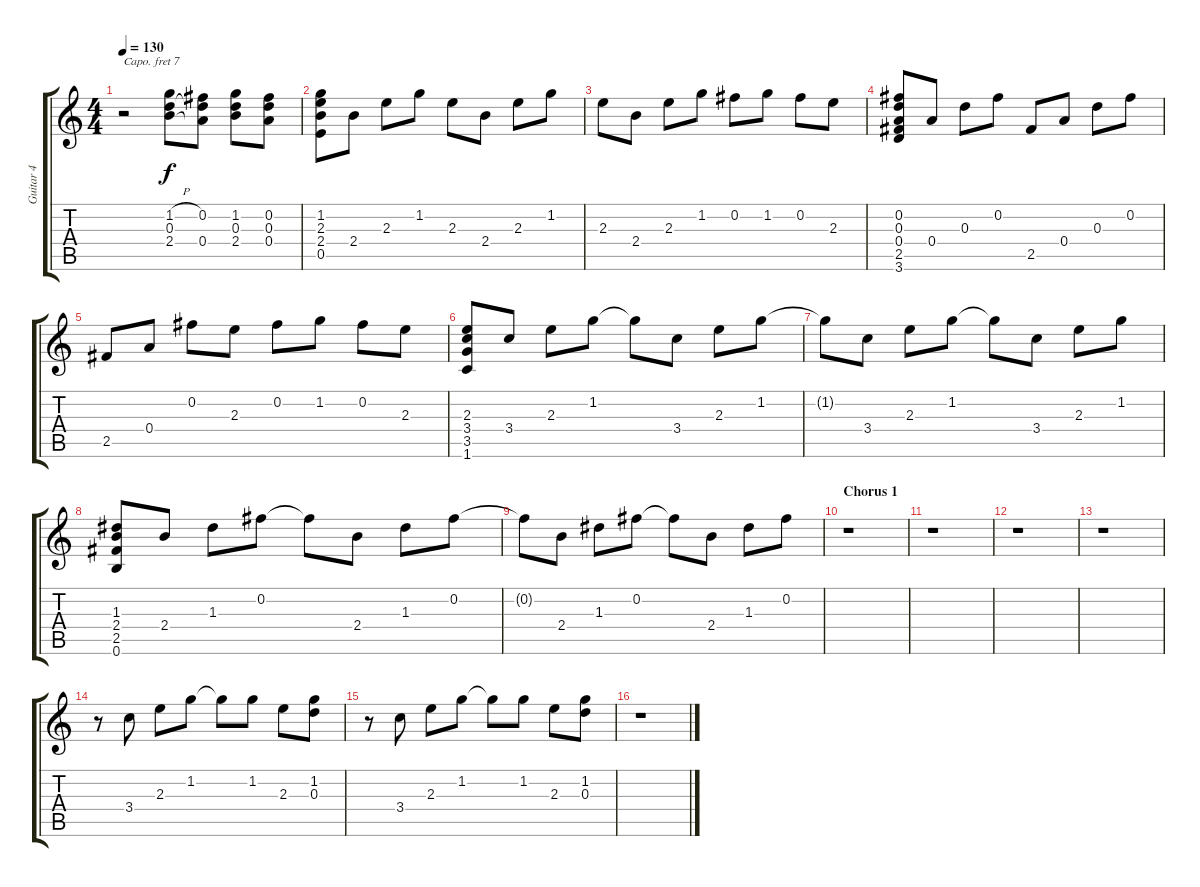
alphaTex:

\track ("Guitar 4" "Guitar 4") {instrument electricguitarclean}
\staff {score tabs}
\capo 7
\tuning (E4 B3 G3 D3 A2 E2) {hide}
\ts (4 4)
\tempo 130
\clef g2
\ks c
r.2{dy f} (1.2{h} 0.3 2.4{h}).8 (0.2 0.3{t} 0.4).8 (1.2 0.3 2.4).8 (0.2 0.3 0.4).8 |
(1.2 2.3 2.4 0.5).8 2.4.8 2.3.8 1.2.8 2.3.8 2.4.8 2.3.8 1.2.8 |
2.3.8 2.4.8 2.3.8 1.2.8 0.2.8 1.2.8 0.2.8 2.3.8 |
(0.2 0.3 0.4 2.5 3.6).8 0.4.8 0.3.8 0.2.8 2.5.8 0.4.8 0.3.8 0.2.8 |
2.5.8 0.4.8 0.2.8 2.3.8 0.2.8 1.2.8 0.2.8 2.3.8 |
(2.3 3.4 3.5 1.6).8 3.4.8 2.3.8 1.2.8 1.2{t}.8 3.4.8 2.3.8 1.2.8 |
1.2{t}.8 3.4.8 2.3.8 1.2.8 1.2{t}.8 3.4.8 2.3.8 1.2.8 |
(1.3 2.4 2.5 0.6).8 2.4.8 1.3.8 0.2.8 0.2{t}.8 2.4.8 1.3.8 0.2.8 |
0.2{t}.8 2.4.8 1.3.8 0.2.8 0.2{t}.8 2.4.8 1.3.8 0.2.8 |
\section ("" "Chorus 1")
r.1 |
r.1 |
r.1 |
r.1 |
r.8 3.4.8 2.3.8 1.2.8 1.2{t}.8 1.2.8 2.3.8 (1.2 0.3).8 |
r.8 3.4.8 2.3.8 1.2.8 1.2{t}.8 1.2.8 2.3.8 (1.2 0.3).8 |
r.1
